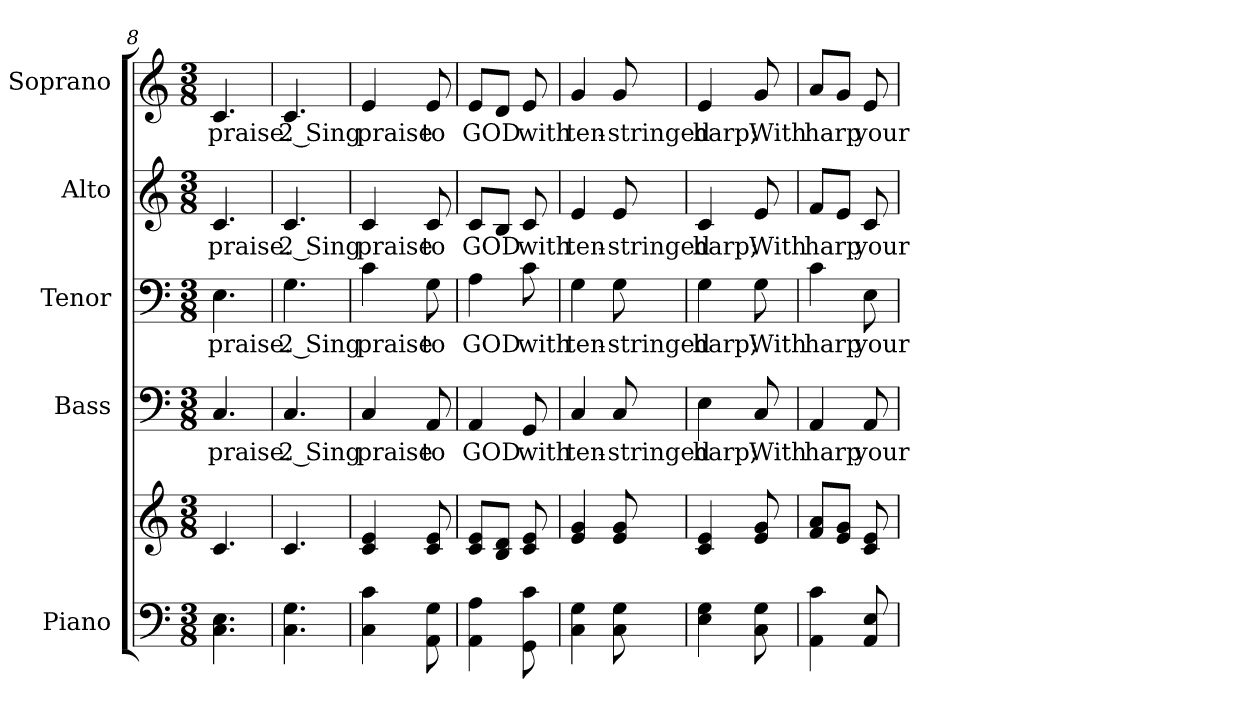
**kern	**kern	**kern	**text	**kern	**text	**kern	**text	**kern	**text
*part5	*part5	*part4	*part4	*part3	*part3	*part2	*part2	*part1	*part1
*staff6	*staff5	*staff4	*staff4	*staff3	*staff3	*staff2	*staff2	*staff1	*staff1
*I"Piano	*	*I"Bass	*	*I"Tenor	*	*I"Alto	*	*I"Soprano	*
*I'Pno.	*	*I'B.	*	*I'T.	*	*I'A.	*	*I'S.	*
!!LO:PB:g=z
*clefF4	*clefG2	*clefF4	*	*clefF4	*	*clefG2	*	*clefG2	*
*k[]	*k[]	*k[]	*	*k[]	*	*k[]	*	*k[]	*
*C:	*C:	*C:	*	*C:	*	*C:	*	*C:	*
*M3/8	*M3/8	*M3/8	*	*M3/8	*	*M3/8	*	*M3/8	*
=8	=8	=8	=8	=8	=8	=8	=8	=8	=8
!	!	!	!LO:LY:b:color=#000000	!	!	!	!	!	!
!	!	!	!	!	!LO:LY:b:color=#000000	!	!	!	!
!	!	!	!	!	!	!	!LO:LY:b:color=#000000	!	!
!	!	!	!	!	!	!	!	!	!LO:LY:b:color=#000000
4.Ci\ 4.Ei	4.ci/	4.Ci/	praise.	4.Ei\	praise.	4.ci/	praise.	4.ci/	praise.
=9	=9	=9	=9	=9	=9	=9	=9	=9	=9
!	!	!	!LO:LY:b:color=#000000	!	!	!	!	!	!
!	!	!	!	!	!LO:LY:b:color=#000000	!	!	!	!
!	!	!	!	!	!	!	!LO:LY:b:color=#000000	!	!
!	!	!	!	!	!	!	!	!	!LO:LY:b:color=#000000
4.Ci\ 4.Gi	4.ci/	4.Ci/	2 Sing	4.Gi\	2 Sing	4.ci/	2 Sing	4.ci/	2 Sing
=10	=10	=10	=10	=10	=10	=10	=10	=10	=10
!	!	!	!LO:LY:b:color=#000000	!	!	!	!	!	!
!	!	!	!	!	!LO:LY:b:color=#000000	!	!	!	!
!	!	!	!	!	!	!	!LO:LY:b:color=#000000	!	!
!	!	!	!	!	!	!	!	!	!LO:LY:b:color=#000000
4Ci\ 4ci	4ci/ 4ei	4Ci/	praise	4ci\	praise	4ci/	praise	4ei/	praise
!	!	!	!LO:LY:b:color=#000000	!	!	!	!	!	!
!	!	!	!	!	!LO:LY:b:color=#000000	!	!	!	!
!	!	!	!	!	!	!	!LO:LY:b:color=#000000	!	!
!	!	!	!	!	!	!	!	!	!LO:LY:b:color=#000000
8AAi\ 8Gi	8ci/ 8ei	8AAi/	to	8Gi\	to	8ci/	to	8ei/	to
=11	=11	=11	=11	=11	=11	=11	=11	=11	=11
!	!	!	!LO:LY:b:color=#000000	!	!	!	!	!	!
!	!	!	!	!	!LO:LY:b:color=#000000	!	!	!	!
!	!	!	!	!	!	!	!LO:LY:b:color=#000000	!	!
!	!	!	!	!	!	!	!	!	!LO:LY:b:color=#000000
4AAi\ 4Ai	8ci/ 8eiL	4AAi/	GOD	4Ai\	GOD	8ci/L	GOD	8ei/L	GOD
.	8Bi/ 8diJ	.	.	.	.	8Bi/J	.	8di/J	.
!	!	!	!LO:LY:b:color=#000000	!	!	!	!	!	!
!	!	!	!	!	!LO:LY:b:color=#000000	!	!	!	!
!	!	!	!	!	!	!	!LO:LY:b:color=#000000	!	!
!	!	!	!	!	!	!	!	!	!LO:LY:b:color=#000000
8GGi\ 8ci	8ci/ 8ei	8GGi/	with	8ci\	with	8ci/	with	8ei/	with
=12	=12	=12	=12	=12	=12	=12	=12	=12	=12
!	!	!	!LO:LY:b:color=#000000	!	!	!	!	!	!
!	!	!	!	!	!LO:LY:b:color=#000000	!	!	!	!
!	!	!	!	!	!	!	!LO:LY:b:color=#000000	!	!
!	!	!	!	!	!	!	!	!	!LO:LY:b:color=#000000
4Ci\ 4Gi	4ei/ 4gi	4Ci/	ten-	4Gi\	ten-	4ei/	ten-	4gi/	ten-
!	!	!	!LO:LY:b:color=#000000	!	!	!	!	!	!
!	!	!	!	!	!LO:LY:b:color=#000000	!	!	!	!
!	!	!	!	!	!	!	!LO:LY:b:color=#000000	!	!
!	!	!	!	!	!	!	!	!	!LO:LY:b:color=#000000
8Ci\ 8Gi	8ei/ 8gi	8Ci/	-stringed	8Gi\	-stringed	8ei/	-stringed	8gi/	-stringed
=13	=13	=13	=13	=13	=13	=13	=13	=13	=13
!	!	!	!LO:LY:b:color=#000000	!	!	!	!	!	!
!	!	!	!	!	!LO:LY:b:color=#000000	!	!	!	!
!	!	!	!	!	!	!	!LO:LY:b:color=#000000	!	!
!	!	!	!	!	!	!	!	!	!LO:LY:b:color=#000000
4Ei\ 4Gi	4ci/ 4ei	4Ei\	harp;	4Gi\	harp;	4ci/	harp;	4ei/	harp;
!	!	!	!LO:LY:b:color=#000000	!	!	!	!	!	!
!	!	!	!	!	!LO:LY:b:color=#000000	!	!	!	!
!	!	!	!	!	!	!	!LO:LY:b:color=#000000	!	!
!	!	!	!	!	!	!	!	!	!LO:LY:b:color=#000000
8Ci\ 8Gi	8ei/ 8gi	8Ci/	With	8Gi\	With	8ei/	With	8gi/	With
=14	=14	=14	=14	=14	=14	=14	=14	=14	=14
!	!	!	!LO:LY:b:color=#000000	!	!	!	!	!	!
!	!	!	!	!	!LO:LY:b:color=#000000	!	!	!	!
!	!	!	!	!	!	!	!LO:LY:b:color=#000000	!	!
!	!	!	!	!	!	!	!	!	!LO:LY:b:color=#000000
4AAi\ 4ci	8fi/ 8aiL	4AAi/	harp	4ci\	harp	8fi/L	harp	8ai/L	harp
.	8ei/ 8giJ	.	.	.	.	8ei/J	.	8gi/J	.
!	!	!	!LO:LY:b:color=#000000	!	!	!	!	!	!
!	!	!	!	!	!LO:LY:b:color=#000000	!	!	!	!
!	!	!	!	!	!	!	!LO:LY:b:color=#000000	!	!
!	!	!	!	!	!	!	!	!	!LO:LY:b:color=#000000
8AAi/ 8Ei	8ci/ 8ei	8AAi/	your	8Ei\	your	8ci/	your	8ei/	your
=	=	=	=	=	=	=	=	=	=
*-	*-	*-	*-	*-	*-	*-	*-	*-	*-
